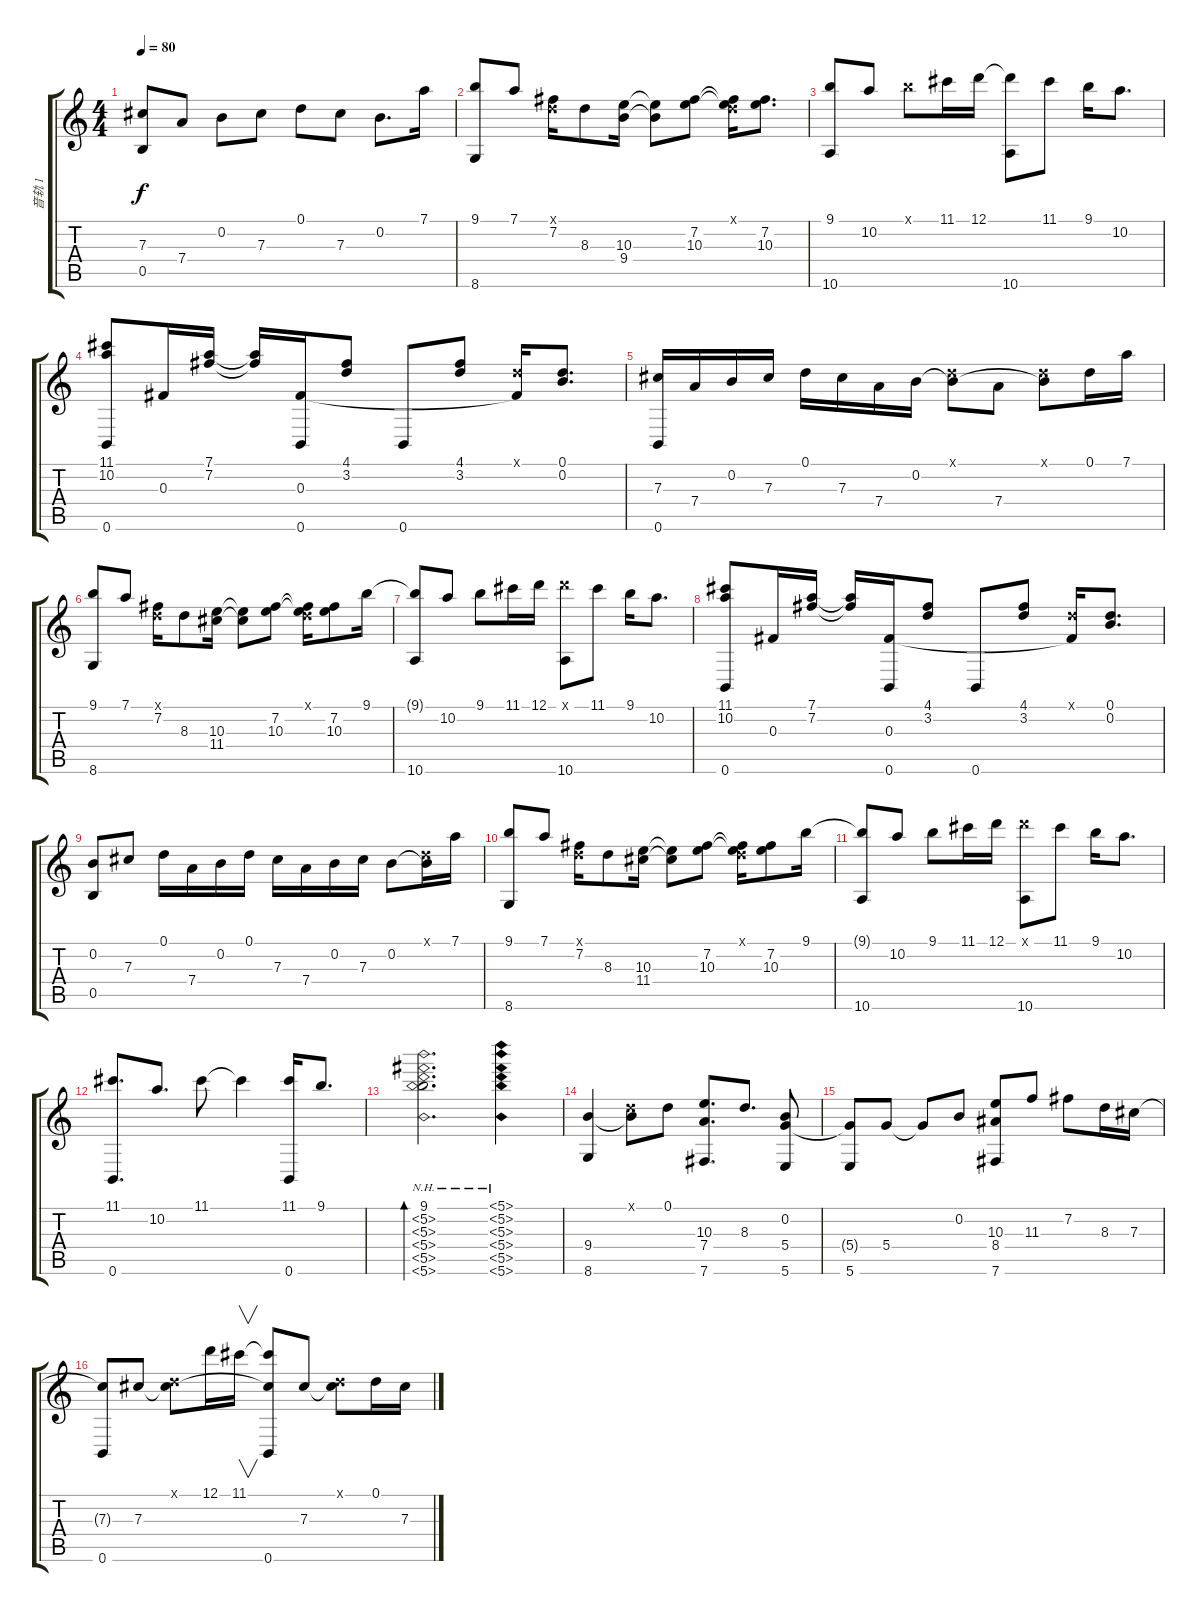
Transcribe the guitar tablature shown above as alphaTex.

\track ("音轨 1" "音轨 1") {instrument acousticguitarsteel}
\staff {score tabs}
\tuning (D4 B3 Gb3 D3 B2 B1) {hide}
\ts (4 4)
\tempo 80
\clef g2
\ks c
(7.3 0.5).8{dy f} 7.4.8 0.2.8 7.3.8 0.1.8 7.3.8 0.2.8{d} 7.1.16 |
(9.1 8.6).8 7.1.8 (0.1{x} 7.2).16 8.3.8 (10.3 9.4).16 (10.3{t} 9.4{t}).8 (7.2 10.3).8 (0.1{x} 7.2{t} 10.3{t}).16 (7.2 10.3).8{d} |
(9.1 10.6).8 10.2.8 9.1{x}.8 11.1.16 12.1.16 (12.1{t} 10.6).8 11.1.8 9.1.16 10.2.8{d} |
(11.1 10.2 0.6).8 0.3.16 (7.1 7.2).16 (7.1{t} 7.2{t}).16 (0.3 0.6).16 (4.1 3.2).8 0.6.8 (4.1 3.2).8 (0.1{x} 0.3{t}).16 (0.1 0.2).8{d} |
(7.3 0.6).16 7.4.16 0.2.16 7.3.16 0.1.16 7.3.16 7.4.16 0.2.16 (0.1{x} 0.2{t}).8 7.4.8 (0.1{x} 0.2{t}).8 0.1.16 7.1.16 |
(9.1 8.6).8 7.1.8 (0.1{x} 7.2).16 8.3.8 (10.3 11.4).16 (10.3{t} 11.4{t}).8 (7.2 10.3).8 (0.1{x} 7.2{t} 10.3{t}).16 (7.2 10.3).8 9.1.16 |
(9.1{t} 10.6).8 10.2.8 9.1.8 11.1.16 12.1.16 (12.1{x} 10.6).8 11.1.8 9.1.16 10.2.8{d} |
(11.1 10.2 0.6).8 0.3.16 (7.1 7.2).16 (7.1{t} 7.2{t}).16 (0.3 0.6).16 (4.1 3.2).8 0.6.8 (4.1 3.2).8 (0.1{x} 0.3{t}).16 (0.1 0.2).8{d} |
(0.2 0.5).8 7.3.8 0.1.16 7.4.16 0.2.16 0.1.16 7.3.16 7.4.16 0.2.16 7.3.16 0.2.8 (0.1{x} 0.2{t}).16 7.1.16 |
(9.1 8.6).8 7.1.8 (0.1{x} 7.2).16 8.3.8 (10.3 11.4).16 (10.3{t} 11.4{t}).8 (7.2 10.3).8 (0.1{x} 7.2{t} 10.3{t}).16 (7.2 10.3).8 9.1.16 |
(9.1{t} 10.6).8 10.2.8 9.1.8 11.1.16 12.1.16 (12.1{x} 10.6).8 11.1.8 9.1.16 10.2.8{d} |
(11.1 0.6).8{d} 10.2.8{d} 11.1.8 11.1{t}.4 (11.1 0.6).16 9.1.8{d} |
(9.1 5.2{nh} 5.3{nh} 5.4{nh} 5.5{nh} 5.6{nh}).2{d bd 240} (5.1{nh} 5.2{nh} 5.3{nh} 5.4{nh} 5.5{nh} 5.6{nh}).4 |
(9.4 8.6).4 (0.1{x} 9.4{t}).8 0.1.8 (10.3 7.4 7.6).8{d} 8.3.8{d} (0.2 5.4 5.6).8 |
(5.4{t} 5.6).8 5.4.8 5.4{t}.8 0.2.8 (10.3 8.4 7.6).8 11.3.8 7.2.8 8.3.16 7.3.16 |
(7.3{t} 0.6).8 7.3.8 (0.1{x} 7.3{t}).8 12.1.16 11.1.16{v} (11.1{t} 7.3{t} 0.6).8 7.3.8 (0.1{x} 7.3{t}).8 0.1.16 7.3.16
